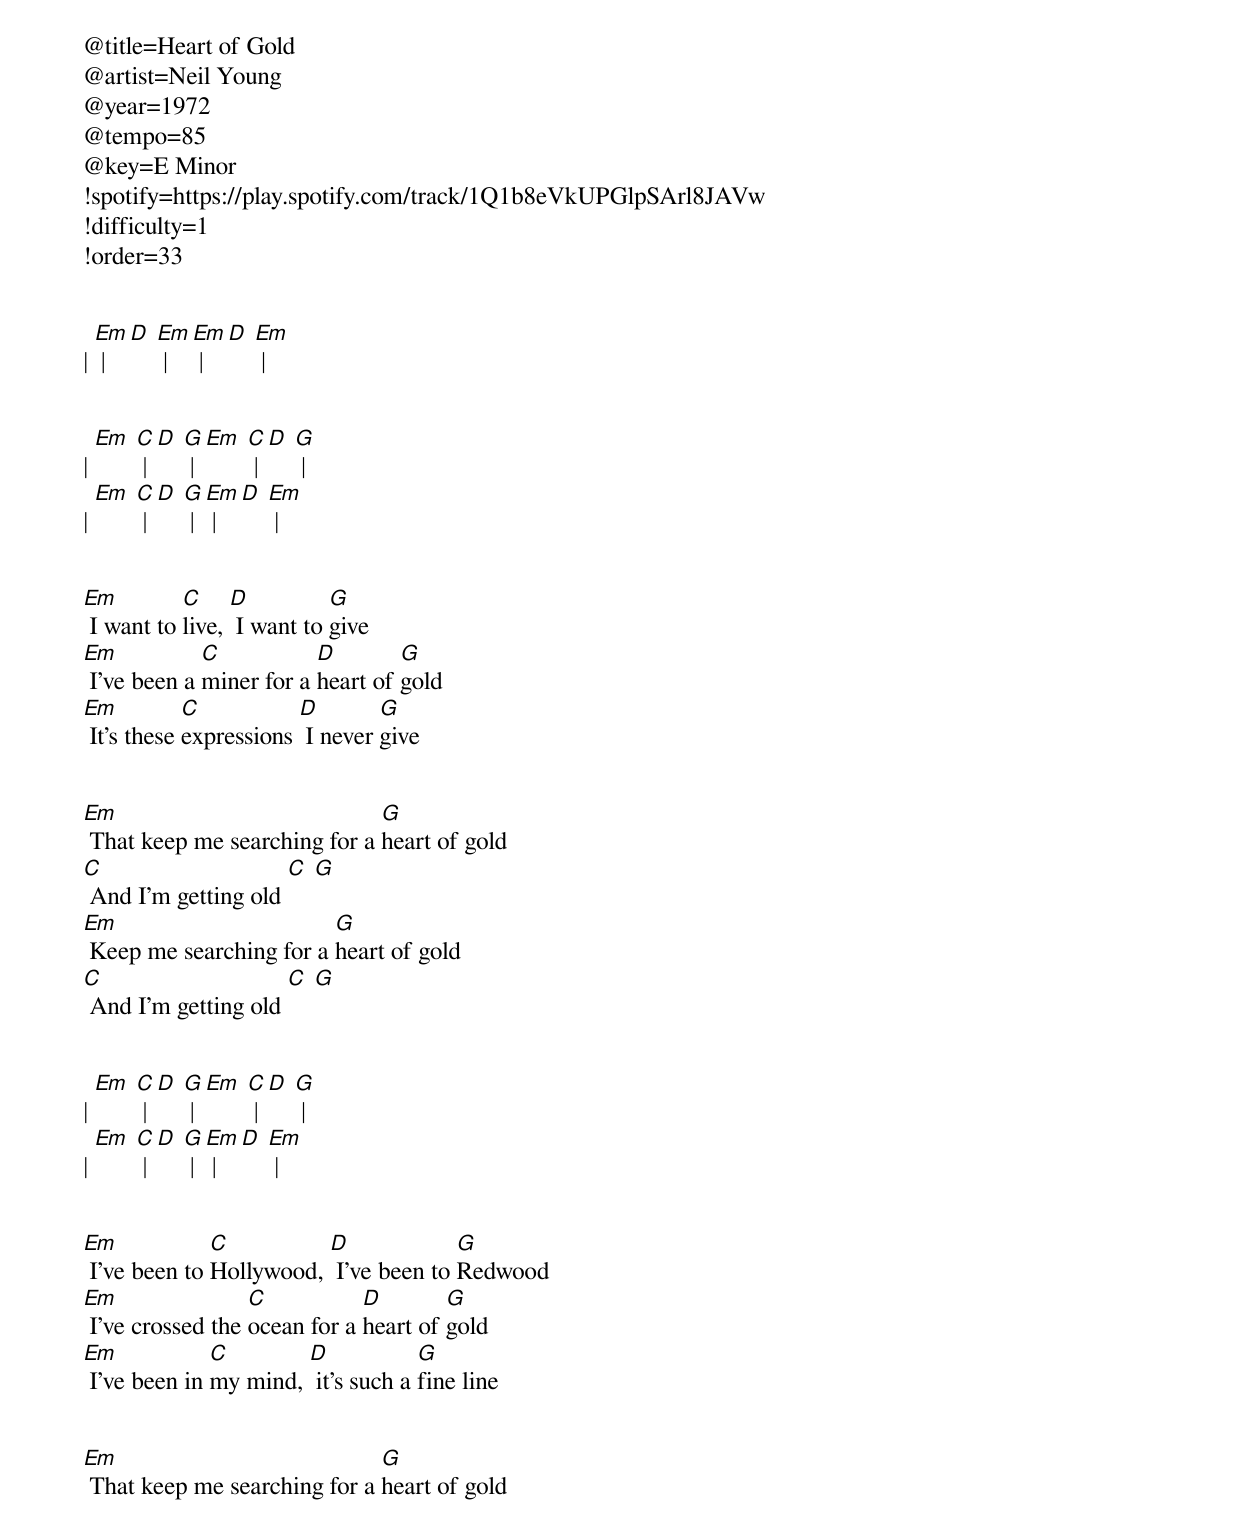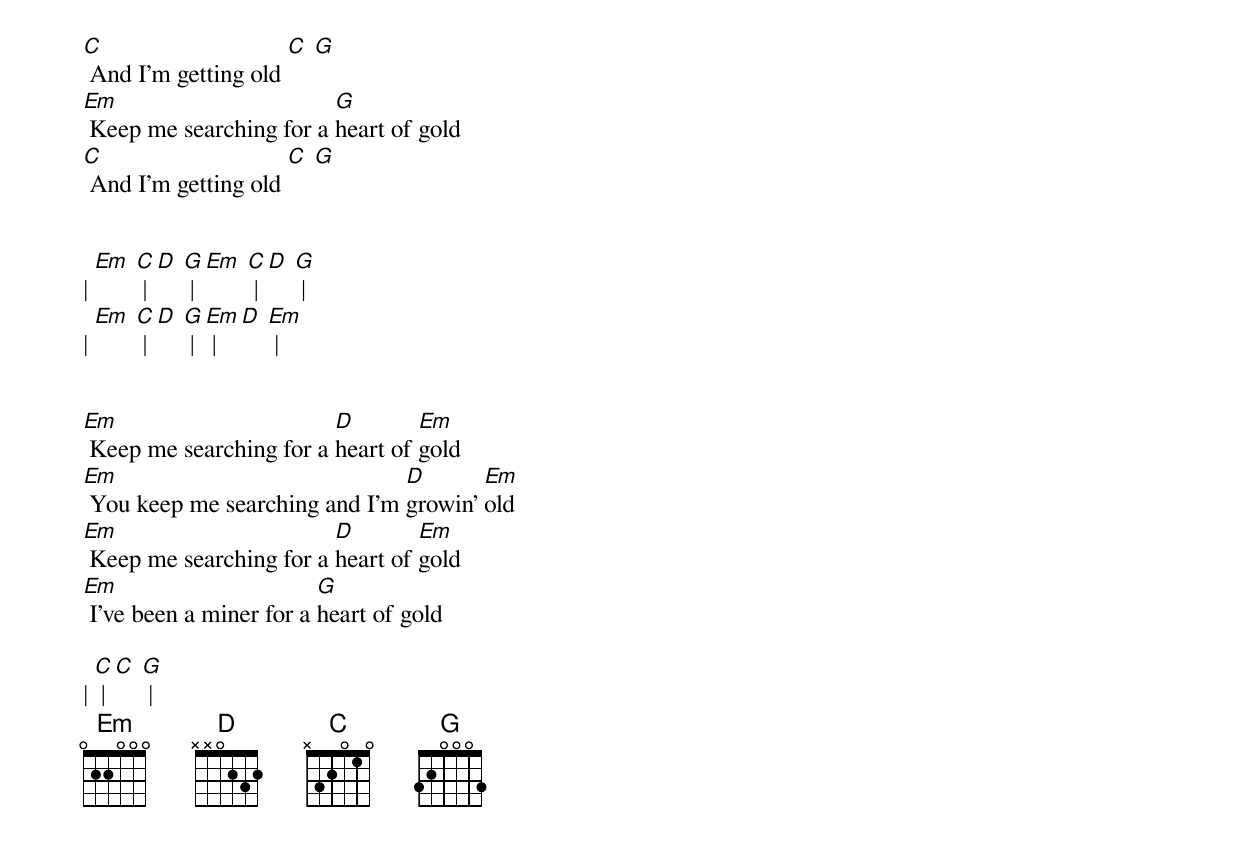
@title=Heart of Gold
@artist=Neil Young
@year=1972
@tempo=85
@key=E Minor
!spotify=https://play.spotify.com/track/1Q1b8eVkUPGlpSArl8JAVw
!difficulty=1
!order=33


| [Em] | [D] [Em] | [Em] | [D] [Em] |


| [Em] [C] | [D] [G] | [Em] [C] | [D] [G] |
| [Em] [C] | [D] [G] | [Em] | [D] [Em] |


[Em] I want to [C]live, [D] I want to [G]give
[Em] I've been a [C]miner for a [D]heart of [G]gold
[Em] It's these [C]expressions [D] I never [G]give


[Em] That keep me searching for a [G]heart of gold
[C] And I'm getting old [C] [G]
[Em] Keep me searching for a [G]heart of gold
[C] And I'm getting old [C] [G]


| [Em] [C] | [D] [G] | [Em] [C] | [D] [G] |
| [Em] [C] | [D] [G] | [Em] | [D] [Em] |


[Em] I've been to [C]Hollywood, [D] I've been to [G]Redwood
[Em] I've crossed the [C]ocean for a [D]heart of [G]gold
[Em] I've been in [C]my mind, [D] it's such a [G]fine line


[Em] That keep me searching for a [G]heart of gold
[C] And I'm getting old [C] [G]
[Em] Keep me searching for a [G]heart of gold
[C] And I'm getting old [C] [G]


| [Em] [C] | [D] [G] | [Em] [C] | [D] [G] |
| [Em] [C] | [D] [G] | [Em] | [D] [Em] |


[Em] Keep me searching for a [D]heart of [Em]gold
[Em] You keep me searching and I'm [D]growin' [Em]old
[Em] Keep me searching for a [D]heart of [Em]gold
[Em] I've been a miner for a [G]heart of gold

| [C] | [C] [G] |
